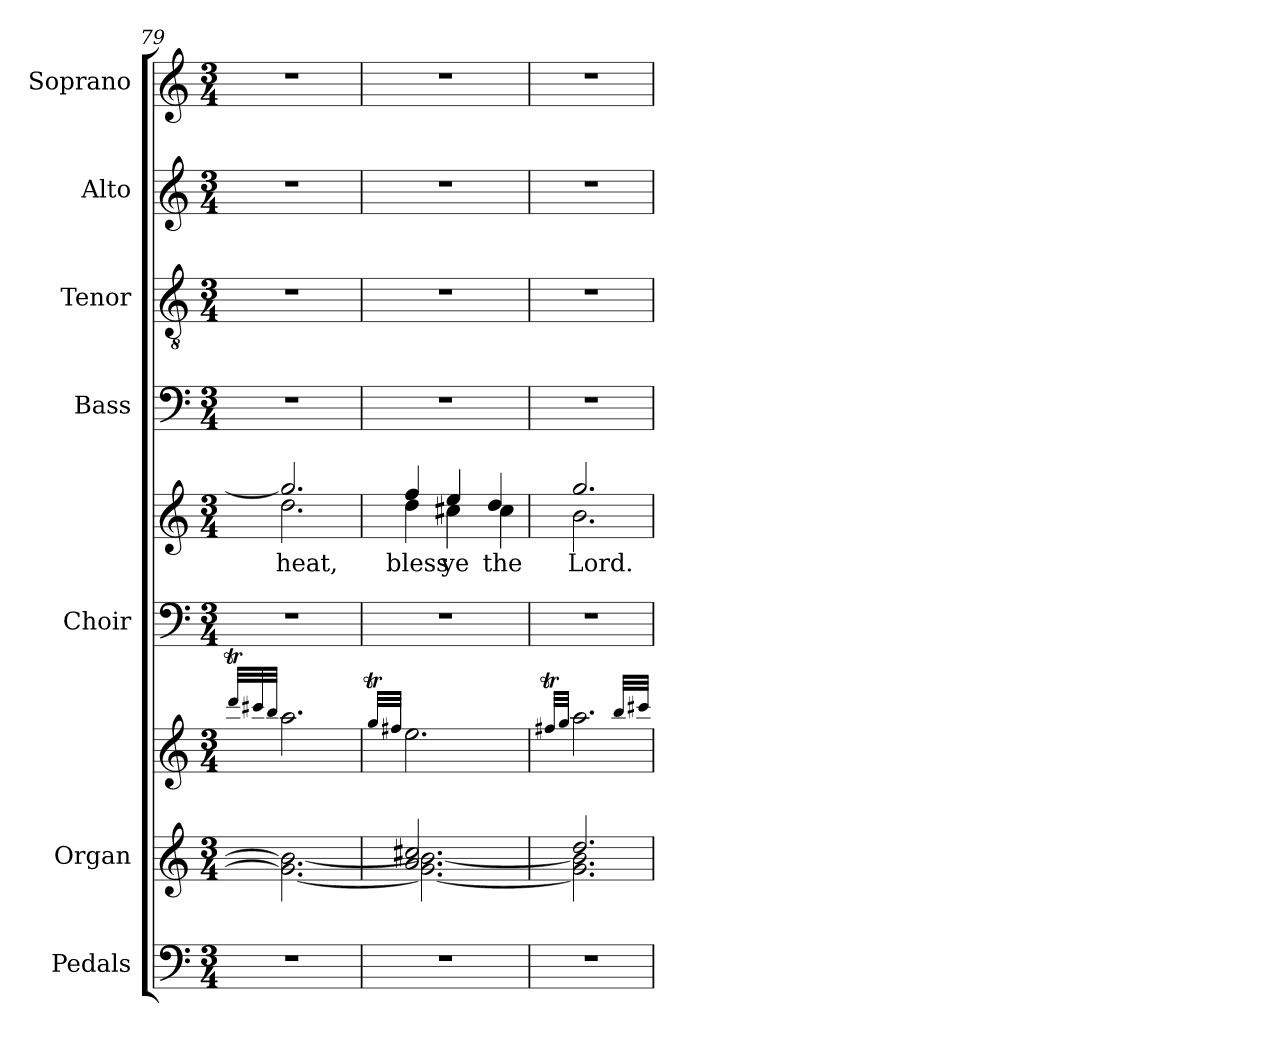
**kern	**kern	**kern	**kern	**kern	**text	**kern	**kern	**kern	**kern
*part7	*part6	*part6	*part5	*part5	*part5	*part4	*part3	*part2	*part1
*staff9	*staff8	*staff7	*staff6	*staff5	*staff5	*staff4	*staff3	*staff2	*staff1
*I"Pedals	*I"Organ	*	*I"Choir	*	*	*I"Bass	*I"Tenor	*I"Alto	*I"Soprano
*I'Ped.	*I'Org.	*	*I'Choir	*	*	*I'B.	*I'T.	*I'A.	*I'S.
*clefF4	*clefG2	*clefG2	*clefF4	*clefG2	*	*clefF4	*clefGv2	*clefG2	*clefG2
*	*	*	*	*	*	*	*ITrd7c12	*	*
*k[]	*k[]	*k[]	*k[]	*k[]	*	*k[]	*k[]	*k[]	*k[]
*C:	*C:	*C:	*C:	*C:	*	*C:	*C:	*C:	*C:
*M3/4	*M3/4	*M3/4	*M3/4	*M3/4	*	*M3/4	*M3/4	*M3/4	*M3/4
=79	=79	=79	=79	=79	=79	=79	=79	=79	=79
.	.	32qdddTi/LLL	.	.	.	.	.	.	.
.	.	32qccc#Xi/	.	.	.	.	.	.	.
.	.	32qbbi/JJJ	.	.	.	.	.	.	.
!LO:N:vis=1	!	!	!LO:N:vis=1	!	!	!	!	!	!
*	*^	*	*	*^	*	*	*	*	*
!	!	!	!	!	!	!	!LO:LY:b:color=#000000	!LO:N:vis=1	!LO:N:vis=1	!LO:N:vis=1	!LO:N:vis=1
2.r	2.ryy	2.gi\_< 2.bi_<	2.aai\	2.r	2.ggi/]	2.ddi\	heat,	2.r	2.r	2.r	2.r
=80	=80	=80	=80	=80	=80	=80	=80	=80	=80	=80	=80
.	.	.	32qggTi/LLL	.	.	.	.	.	.	.	.
.	.	.	32qff#Xi/JJJ	.	.	.	.	.	.	.	.
!LO:N:vis=1	!	!	!	!LO:N:vis=1	!	!	!	!	!	!	!
!	!	!	!	!	!	!	!LO:LY:a:color=#000000	!	!	!	!
!	!	!	!	!	!	!	!LO:LY:b:color=#000000	!LO:N:vis=1	!LO:N:vis=1	!LO:N:vis=1	!LO:N:vis=1
2.r	2.ai/ 2.cc#Xi	2.gi\_< 2.bi_<	2.eei\	2.r	4ffi/	4ddi\	bless	2.r	2.r	2.r	2.r
!	!	!	!	!	!	!	!LO:LY:a:color=#000000	!	!	!	!
!	!	!	!	!	!	!	!LO:LY:b:color=#000000	!	!	!	!
.	.	.	.	.	4eei/	4cc#Xi\	ye	.	.	.	.
!	!	!	!	!	!	!	!LO:LY:a:color=#000000	!	!	!	!
!	!	!	!	!	!	!	!LO:LY:b:color=#000000	!	!	!	!
.	.	.	.	.	4ddi/	4cc#i\	the	.	.	.	.
=81	=81	=81	=81	=81	=81	=81	=81	=81	=81	=81	=81
.	.	.	32qff#Xti/LLL	.	.	.	.	.	.	.	.
.	.	.	32qggi/JJJ	.	.	.	.	.	.	.	.
!LO:N:vis=1	!	!	!	!LO:N:vis=1	!	!	!	!	!	!	!
!	!	!	!	!	!	!	!LO:LY:a:color=#000000	!	!	!	!
!	!	!	!	!	!	!	!LO:LY:b:color=#000000	!LO:N:vis=1	!LO:N:vis=1	!LO:N:vis=1	!LO:N:vis=1
2.r	2.ddi/	2.gi\] 2.bi]	2.aai\	2.r	2.ggi/	2.bi\	Lord.	2.r	2.r	2.r	2.r
*	*v	*v	*	*	*v	*v	*	*	*	*	*
.	.	32qbbi/LLL	.	.	.	.	.	.	.
.	.	32qccc#Xi/JJJ	.	.	.	.	.	.	.
=	=	=	=	=	=	=	=	=	=
*-	*-	*-	*-	*-	*-	*-	*-	*-	*-
